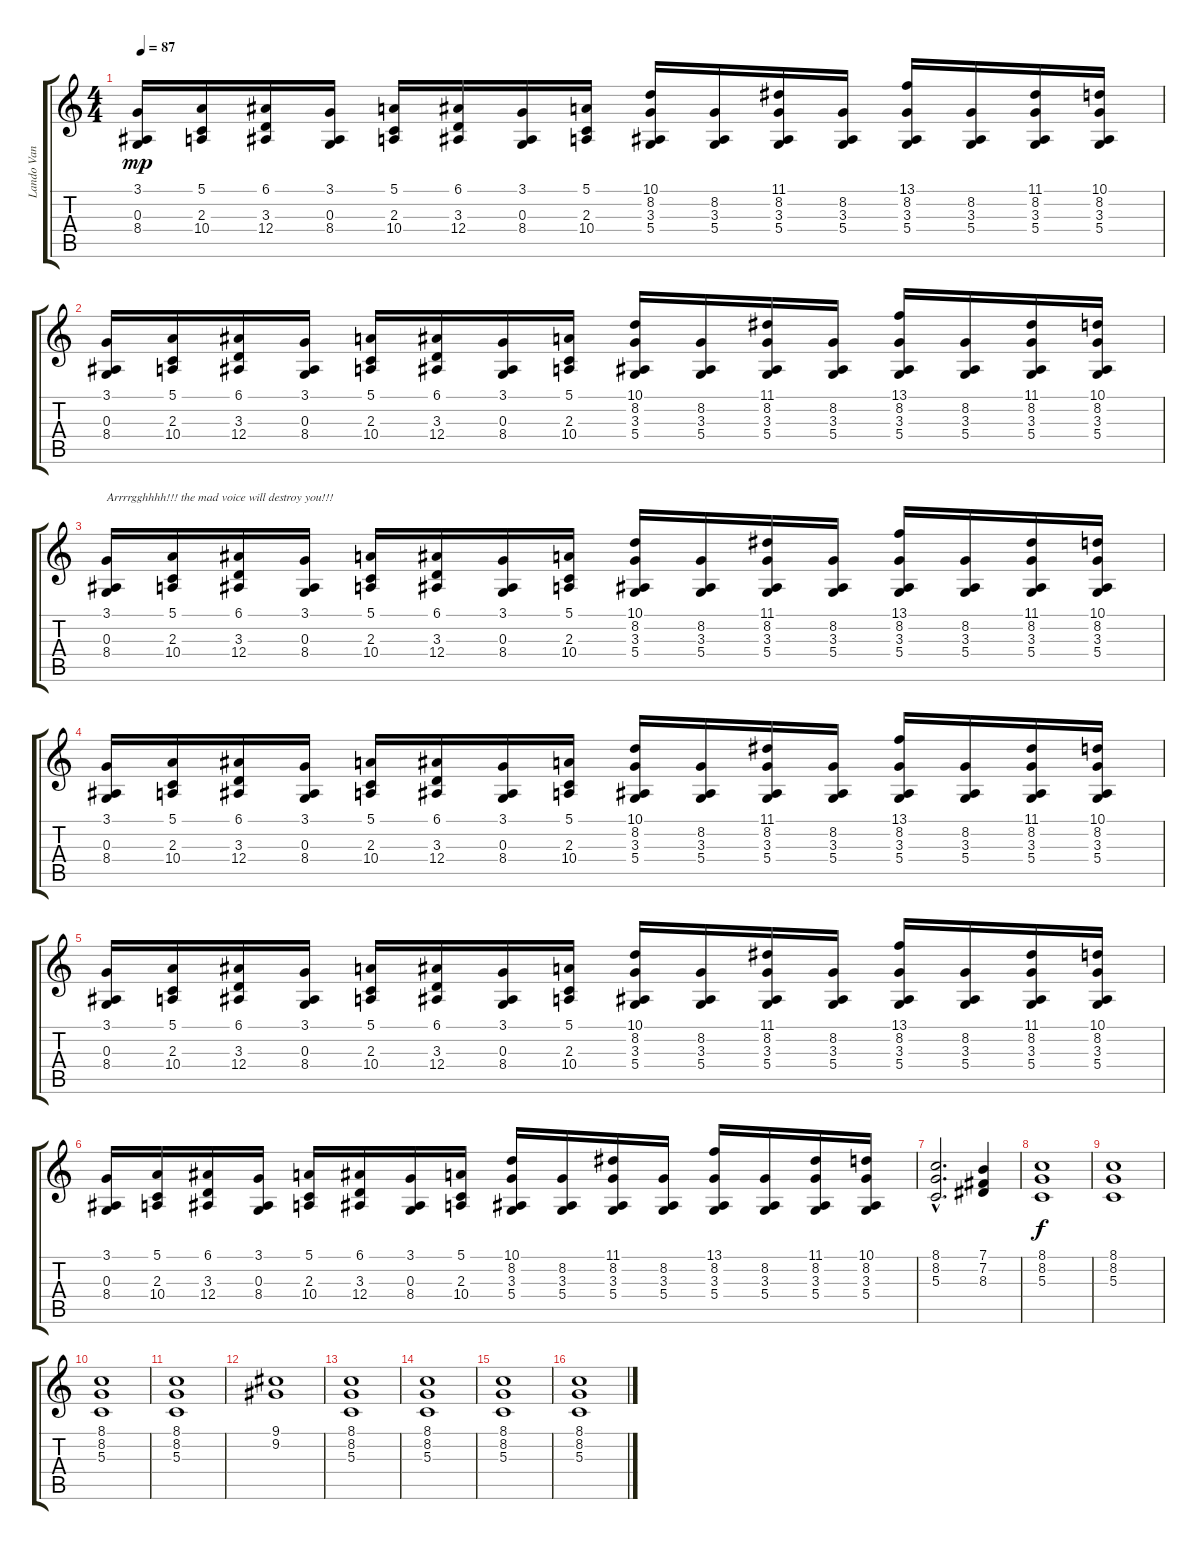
\track ("Lando Van Gils" "Lando Van ") {instrument stringensemble1}
\staff {score tabs}
\tuning (E4 B3 G3 D3 A2 E2) {hide}
\ts (4 4)
\tempo 87
\clef g2
\ks c
(3.1 0.3 8.4).16{dy mp} (5.1 2.3 10.4).16 (6.1 3.3 12.4).16 (3.1 0.3 8.4).16 (5.1 2.3 10.4).16 (6.1 3.3 12.4).16 (3.1 0.3 8.4).16 (5.1 2.3 10.4).16 (10.1 8.2 3.3 5.4).16 (8.2 3.3 5.4).16 (11.1 8.2 3.3 5.4).16 (8.2 3.3 5.4).16 (13.1 8.2 3.3 5.4).16 (8.2 3.3 5.4).16 (11.1 8.2 3.3 5.4).16 (10.1 8.2 3.3 5.4).16 |
(3.1 0.3 8.4).16 (5.1 2.3 10.4).16 (6.1 3.3 12.4).16 (3.1 0.3 8.4).16 (5.1 2.3 10.4).16 (6.1 3.3 12.4).16 (3.1 0.3 8.4).16 (5.1 2.3 10.4).16 (10.1 8.2 3.3 5.4).16 (8.2 3.3 5.4).16 (11.1 8.2 3.3 5.4).16 (8.2 3.3 5.4).16 (13.1 8.2 3.3 5.4).16 (8.2 3.3 5.4).16 (11.1 8.2 3.3 5.4).16 (10.1 8.2 3.3 5.4).16 |
(3.1 0.3 8.4).16{txt "Arrrrgghhhh!!! the mad voice will destroy you!!!"} (5.1 2.3 10.4).16 (6.1 3.3 12.4).16 (3.1 0.3 8.4).16 (5.1 2.3 10.4).16 (6.1 3.3 12.4).16 (3.1 0.3 8.4).16 (5.1 2.3 10.4).16 (10.1 8.2 3.3 5.4).16 (8.2 3.3 5.4).16 (11.1 8.2 3.3 5.4).16 (8.2 3.3 5.4).16 (13.1 8.2 3.3 5.4).16 (8.2 3.3 5.4).16 (11.1 8.2 3.3 5.4).16 (10.1 8.2 3.3 5.4).16 |
(3.1 0.3 8.4).16 (5.1 2.3 10.4).16 (6.1 3.3 12.4).16 (3.1 0.3 8.4).16 (5.1 2.3 10.4).16 (6.1 3.3 12.4).16 (3.1 0.3 8.4).16 (5.1 2.3 10.4).16 (10.1 8.2 3.3 5.4).16 (8.2 3.3 5.4).16 (11.1 8.2 3.3 5.4).16 (8.2 3.3 5.4).16 (13.1 8.2 3.3 5.4).16 (8.2 3.3 5.4).16 (11.1 8.2 3.3 5.4).16 (10.1 8.2 3.3 5.4).16 |
(3.1 0.3 8.4).16 (5.1 2.3 10.4).16 (6.1 3.3 12.4).16 (3.1 0.3 8.4).16 (5.1 2.3 10.4).16 (6.1 3.3 12.4).16 (3.1 0.3 8.4).16 (5.1 2.3 10.4).16 (10.1 8.2 3.3 5.4).16 (8.2 3.3 5.4).16 (11.1 8.2 3.3 5.4).16 (8.2 3.3 5.4).16 (13.1 8.2 3.3 5.4).16 (8.2 3.3 5.4).16 (11.1 8.2 3.3 5.4).16 (10.1 8.2 3.3 5.4).16 |
(3.1 0.3 8.4).16 (5.1 2.3 10.4).16 (6.1 3.3 12.4).16 (3.1 0.3 8.4).16 (5.1 2.3 10.4).16 (6.1 3.3 12.4).16 (3.1 0.3 8.4).16 (5.1 2.3 10.4).16 (10.1 8.2 3.3 5.4).16 (8.2 3.3 5.4).16 (11.1 8.2 3.3 5.4).16 (8.2 3.3 5.4).16 (13.1 8.2 3.3 5.4).16 (8.2 3.3 5.4).16 (11.1 8.2 3.3 5.4).16 (10.1 8.2 3.3 5.4).16 |
(8.1{hac} 8.2{hac} 5.3{hac}).2{d} (7.1 7.2 8.3).4 |
(8.1 8.2 5.3).1{dy f volume 9} |
(8.1 8.2 5.3).1 |
(8.1 8.2 5.3).1 |
(8.1 8.2 5.3).1 |
(9.1 9.2).1 |
(8.1 8.2 5.3).1 |
(8.1 8.2 5.3).1 |
(8.1 8.2 5.3).1 |
(8.1 8.2 5.3).1
